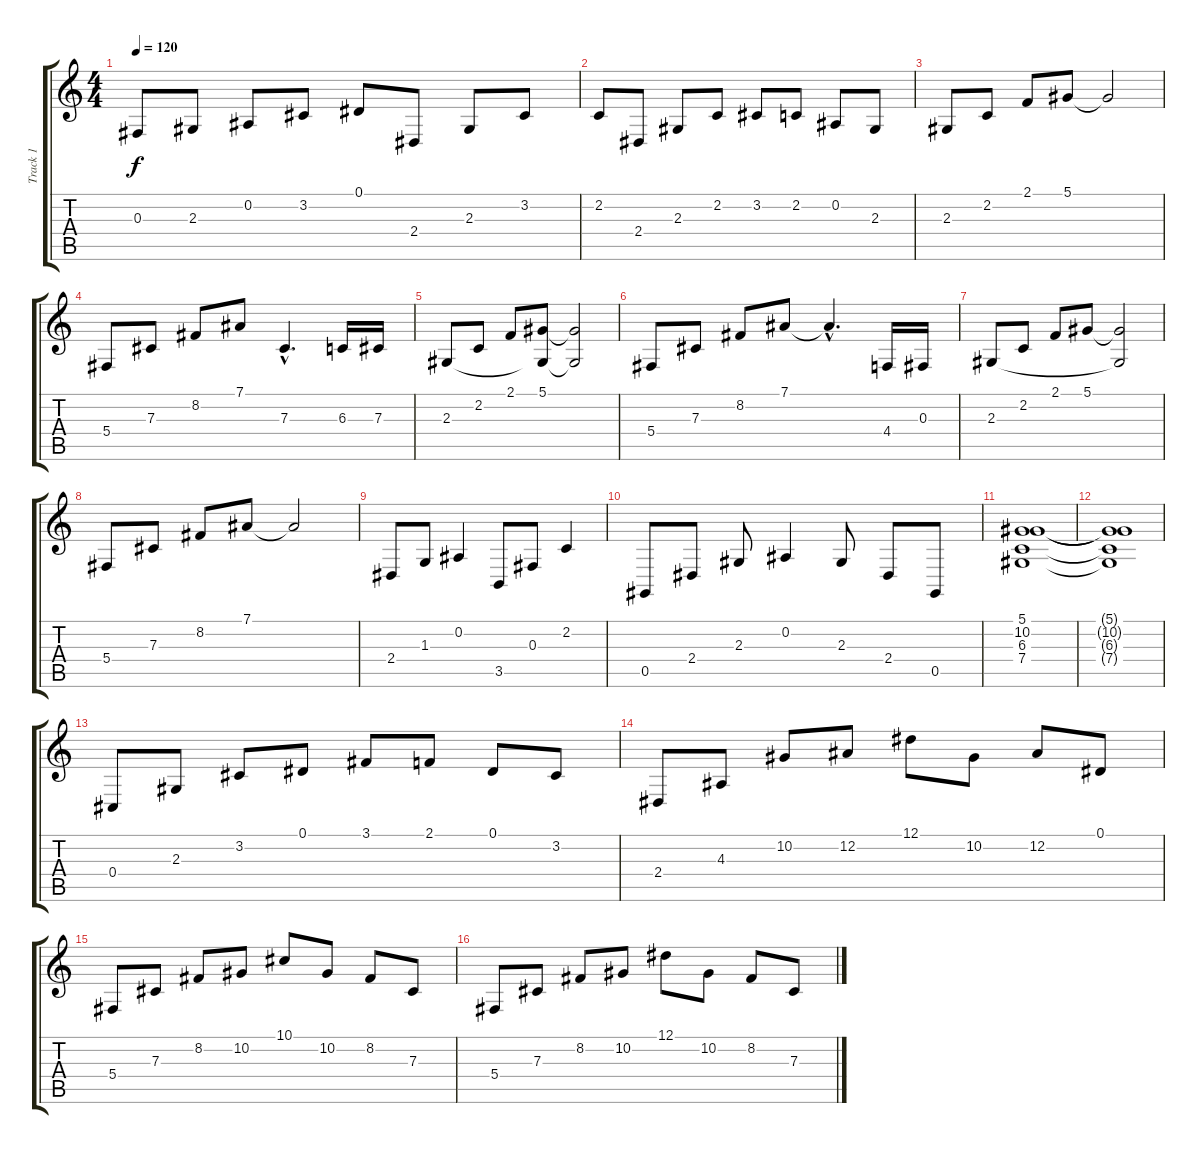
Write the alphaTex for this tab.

\track ("Track 1" "Track 1") {instrument stringensemble1}
\staff {score tabs}
\tuning (Eb4 Bb3 Gb3 Db3 Ab2 Eb2) {hide}
\ts (4 4)
\tempo 120
\clef g2
\ks c
0.3.8{dy f} 2.3.8 0.2.8 3.2.8 0.1.8 2.4.8 2.3.8 3.2.8 |
2.2.8 2.4.8 2.3.8 2.2.8 3.2.8 2.2.8 0.2.8 2.3.8 |
2.3.8 2.2.8 2.1.8 5.1.8 5.1{t}.2 |
5.4.8 7.3.8 8.2.8 7.1.8 7.3{hac}.4{d} 6.3.16 7.3.16 |
2.3.8 2.2.8 2.1.8 (5.1 2.3{t}).8 (5.1{t} 2.3{t}).2 |
5.4.8 7.3.8 8.2.8 7.1.8 7.1{hac t}.4{d} 4.4.16 0.3.16 |
2.3.8 2.2.8 2.1.8 5.1.8 (5.1{t} 2.3{t}).2 |
5.4.8 7.3.8 8.2.8 7.1.8 7.1{t}.2 |
2.4.8 1.3.8 0.2.4 3.5.8 0.3.8 2.2.4 |
0.5.8 2.4.8 2.3.8 0.2.4 2.3.8 2.4.8 0.5.8 |
(5.1 10.2 6.3 7.4).1 |
(5.1{t} 10.2{t} 6.3{t} 7.4{t}).1 |
0.4.8 2.3.8 3.2.8 0.1.8 3.1.8 2.1.8 0.1.8 3.2.8 |
2.4.8 4.3.8 10.2.8 12.2.8 12.1.8 10.2.8 12.2.8 0.1.8 |
5.4.8 7.3.8 8.2.8 10.2.8 10.1.8 10.2.8 8.2.8 7.3.8 |
5.4.8 7.3.8 8.2.8 10.2.8 12.1.8 10.2.8 8.2.8 7.3.8
